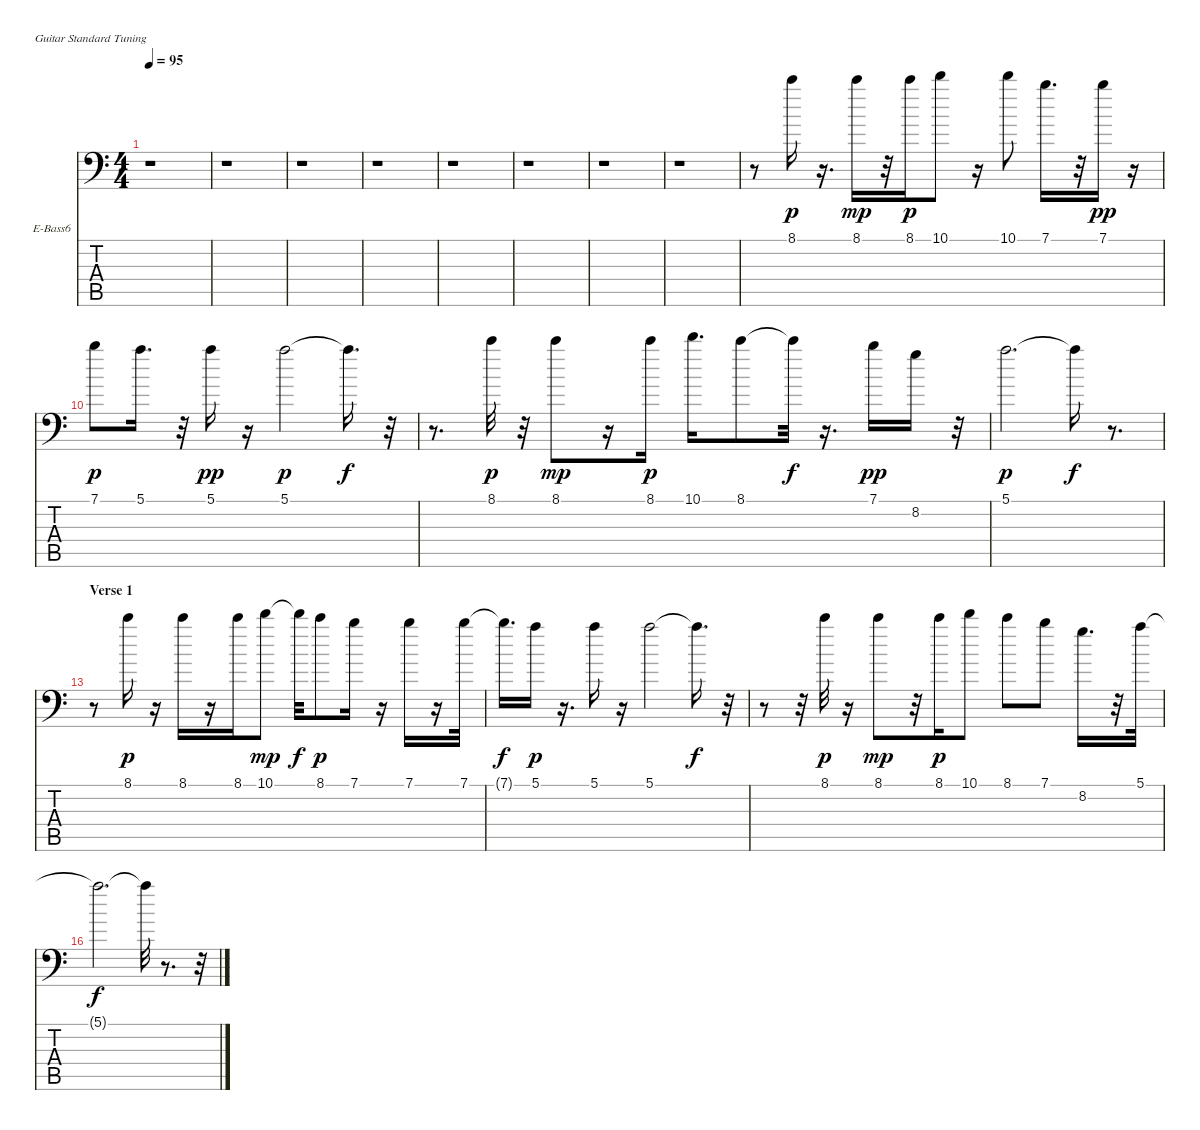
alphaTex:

\bracketExtendMode nobrackets
\firstSystemTrackNameOrientation horizontal
\otherSystemsTrackNameOrientation horizontal
\defaultBarNumberDisplay FirstOfSystem
\track ("Vocal" "E-Bass6") {mute instrument electricbasspick}
\staff {score tabs}
\tuning (E4 B3 G3 D3 A2 E2)
\ts (4 4)
\tempo 95
\clef f4
\ks c
r.1{dy p instrument electricbasspick} |
r.1 |
r.1 |
r.1 |
r.1 |
r.1 |
r.1 |
r.1 |
r.8 8.1.16 r.16{d} 8.1.16{dy mp} r.32 8.1.16{dy p} 10.1.8 r.16 10.1.8 7.1.16{d} r.32 7.1.16{dy pp} r.16 |
7.1.8{dy p} 5.1.16{d} r.32 5.1.16{dy pp} r.16 5.1.2{dy p} 5.1{t}.16{d dy f} r.32 |
r.8{d} 8.1.32{dy p} r.32 8.1.8{dy mp} r.16 8.1.16{dy p} 10.1.16{d} 8.1.8 8.1{t}.32{dy f} r.16{d} 7.1.16{dy pp} 8.2.16 r.32 |
5.1.2{d dy p} 5.1{t}.16{dy f} r.8{d} |
\section ("" "Verse 1")
r.8 8.1.16{dy p} r.16 8.1.16 r.16 8.1.16 10.1.8{dy mp} 10.1{t}.32{dy f} 8.1.8{dy p} 7.1.16 r.16 7.1.16 r.16 7.1.32 |
7.1{t}.16{d dy f} 5.1.16{dy p} r.16{d} 5.1.16 r.16 5.1.2 5.1{t}.16{d dy f} r.32 |
r.8 r.32 8.1.32{dy p} r.16 8.1.8{dy mp} r.32 8.1.16{dy p} 10.1.8 8.1.8 7.1.8 8.2.16{d} r.32 5.1.32 |
5.1{t}.2{d dy f} 5.1{t}.32 r.8{d} r.32
